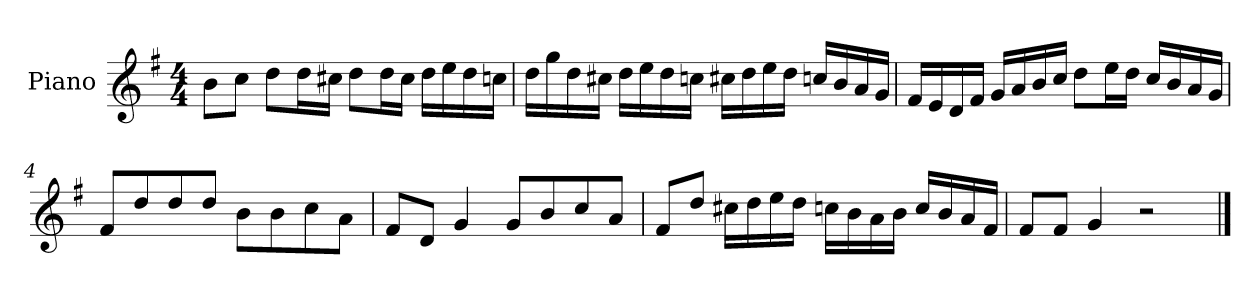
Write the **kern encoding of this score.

**kern
*part1
*staff1
*I"Piano
*I'P-no
*clefG2
*k[f#]
*M4/4
*MM90
=1
8b\L
8cc\J
8dd\L
16dd\L
16cc#X\JJ
8dd\L
16dd\L
16cc#\JJ
16dd\LL
16ee\
16dd\
16ccn\JJ
=2
16dd\LL
16gg\
16dd\
16cc#X\JJ
16dd\LL
16ee\
16dd\
16ccn\JJ
16cc#X\LL
16dd\
16ee\
16dd\JJ
16ccn/LL
16b/
16a/
16g/JJ
!!LO:LB:g=z
=3
16f#/LL
16e/
16d/
16f#/JJ
16g/LL
16a/
16b/
16cc/JJ
8dd\L
16ee\L
16dd\JJ
16cc/LL
16b/
16a/
16g/JJ
=4
8f#/L
8dd/
8dd/
8dd/J
8b\L
8b\
8cc\
8a\J
=5
8f#/L
8d/J
4g/
8g/L
8b/
8cc/
8a/J
=6
8f#/L
8dd/J
16cc#X\LL
16dd\
16ee\
16dd\JJ
16ccn\LL
16b\
16a\
16b\JJ
16cc/LL
16b/
16a/
16f#/JJ
!!LO:LB:g=z
=7
8f#/L
8f#/J
4g/
2r
==
*-
